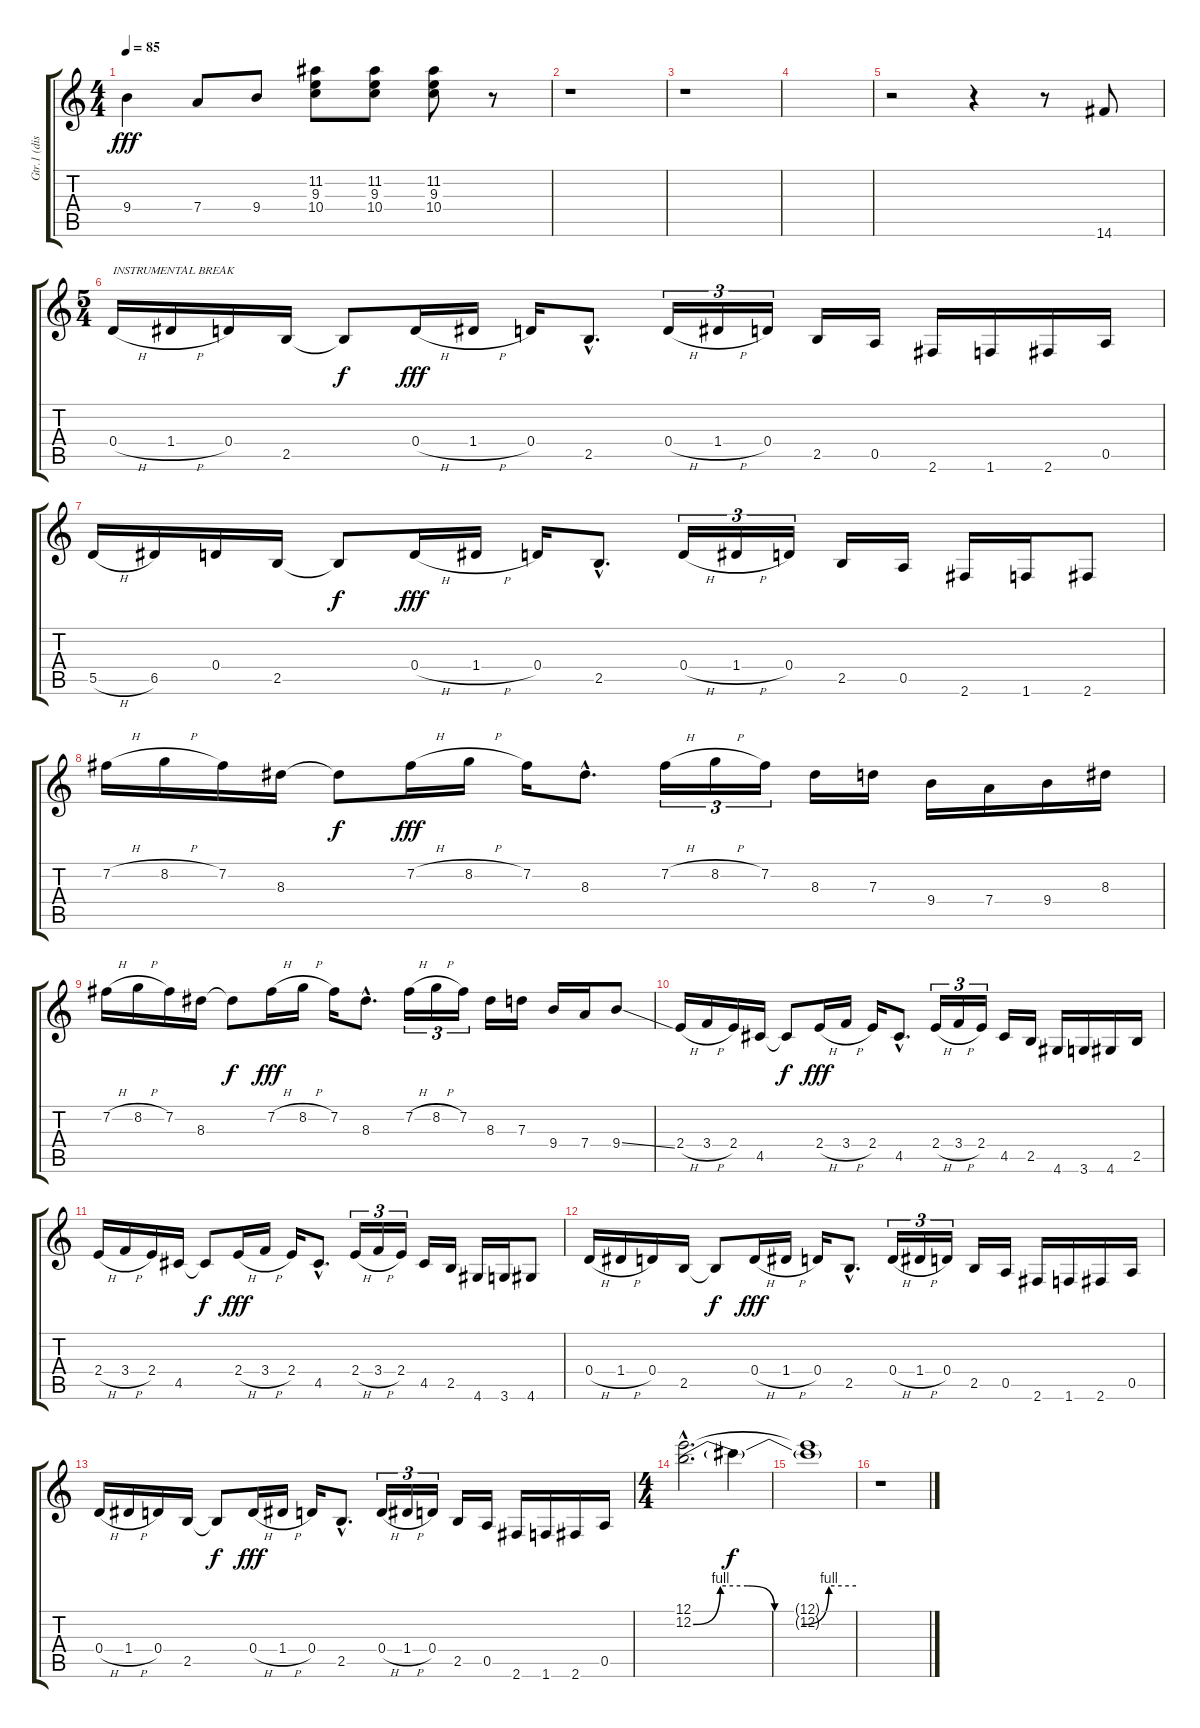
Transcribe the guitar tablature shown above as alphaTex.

\track ("Gtr.1 (distorted)" "Gtr.1 (dis") {instrument distortionguitar}
\staff {score tabs}
\tuning (E4 B3 G3 D3 A2 E2) {hide}
\ts (4 4)
\tempo 85
\clef g2
\ks c
9.4.4{dy fff} 7.4.8 9.4.8 (11.2 9.3 10.4).8 (11.2 9.3 10.4).8 (11.2 9.3 10.4).8 r.8 |
r.1 |
r.1 |
|
r.2 r.4 r.8 14.6.8 |
\ts (5 4)
0.4{h}.16{txt "INSTRUMENTAL BREAK"} 1.4{h}.16 0.4.16 2.5.16 2.5{t}.8{dy f} 0.4{h}.16{dy fff} 1.4{h}.16 0.4.16 2.5{hac}.8{d} 0.4{h}.16{tu (3 2)} 1.4{h}.16{tu (3 2)} 0.4.16{tu (3 2)} 2.5.16 0.5.16 2.6.16 1.6.16 2.6.16 0.5.16 |
5.5{h}.16 6.5.16 0.4.16 2.5.16 2.5{t}.8{dy f} 0.4{h}.16{dy fff} 1.4{h}.16 0.4.16 2.5{hac}.8{d} 0.4{h}.16{tu (3 2)} 1.4{h}.16{tu (3 2)} 0.4.16{tu (3 2)} 2.5.16 0.5.16 2.6.16 1.6.16 2.6.8 |
7.2{h}.16 8.2{h}.16 7.2.16 8.3.16 8.3{t}.8{dy f} 7.2{h}.16{dy fff} 8.2{h}.16 7.2.16 8.3{hac}.8{d} 7.2{h}.16{tu (3 2)} 8.2{h}.16{tu (3 2)} 7.2.16{tu (3 2)} 8.3.16 7.3.16 9.4.16 7.4.16 9.4.16 8.3.16 |
7.2{h}.16 8.2{h}.16 7.2.16 8.3.16 8.3{t}.8{dy f} 7.2{h}.16{dy fff} 8.2{h}.16 7.2.16 8.3{hac}.8{d} 7.2{h}.16{tu (3 2)} 8.2{h}.16{tu (3 2)} 7.2.16{tu (3 2)} 8.3.16 7.3.16 9.4.16 7.4.16 9.4{ss}.8 |
2.4{h}.16 3.4{h}.16 2.4.16 4.5.16 4.5{t}.8{dy f} 2.4{h}.16{dy fff} 3.4{h}.16 2.4.16 4.5{hac}.8{d} 2.4{h}.16{tu (3 2)} 3.4{h}.16{tu (3 2)} 2.4.16{tu (3 2)} 4.5.16 2.5.16 4.6.16 3.6.16 4.6.16 2.5.16 |
2.4{h}.16 3.4{h}.16 2.4.16 4.5.16 4.5{t}.8{dy f} 2.4{h}.16{dy fff} 3.4{h}.16 2.4.16 4.5{hac}.8{d} 2.4{h}.16{tu (3 2)} 3.4{h}.16{tu (3 2)} 2.4.16{tu (3 2)} 4.5.16 2.5.16 4.6.16 3.6.16 4.6.8 |
0.4{h}.16 1.4{h}.16 0.4.16 2.5.16 2.5{t}.8{dy f} 0.4{h}.16{dy fff} 1.4{h}.16 0.4.16 2.5{hac}.8{d} 0.4{h}.16{tu (3 2)} 1.4{h}.16{tu (3 2)} 0.4.16{tu (3 2)} 2.5.16 0.5.16 2.6.16 1.6.16 2.6.16 0.5.16 |
0.4{h}.16 1.4{h}.16 0.4.16 2.5.16 2.5{t}.8{dy f} 0.4{h}.16{dy fff} 1.4{h}.16 0.4.16 2.5{hac}.8{d} 0.4{h}.16{tu (3 2)} 1.4{h}.16{tu (3 2)} 0.4.16{tu (3 2)} 2.5.16 0.5.16 2.6.16 1.6.16 2.6.16 0.5.16 |
\ts (4 4)
(12.1{hac} 12.2{be (custom 0 0 10 4 20 4 30 0 40 0 50 4 60 4) hac}).2{d} 12.2{t}.4{dy f} |
(12.1{t} 12.2{t}).1 |
r.1
